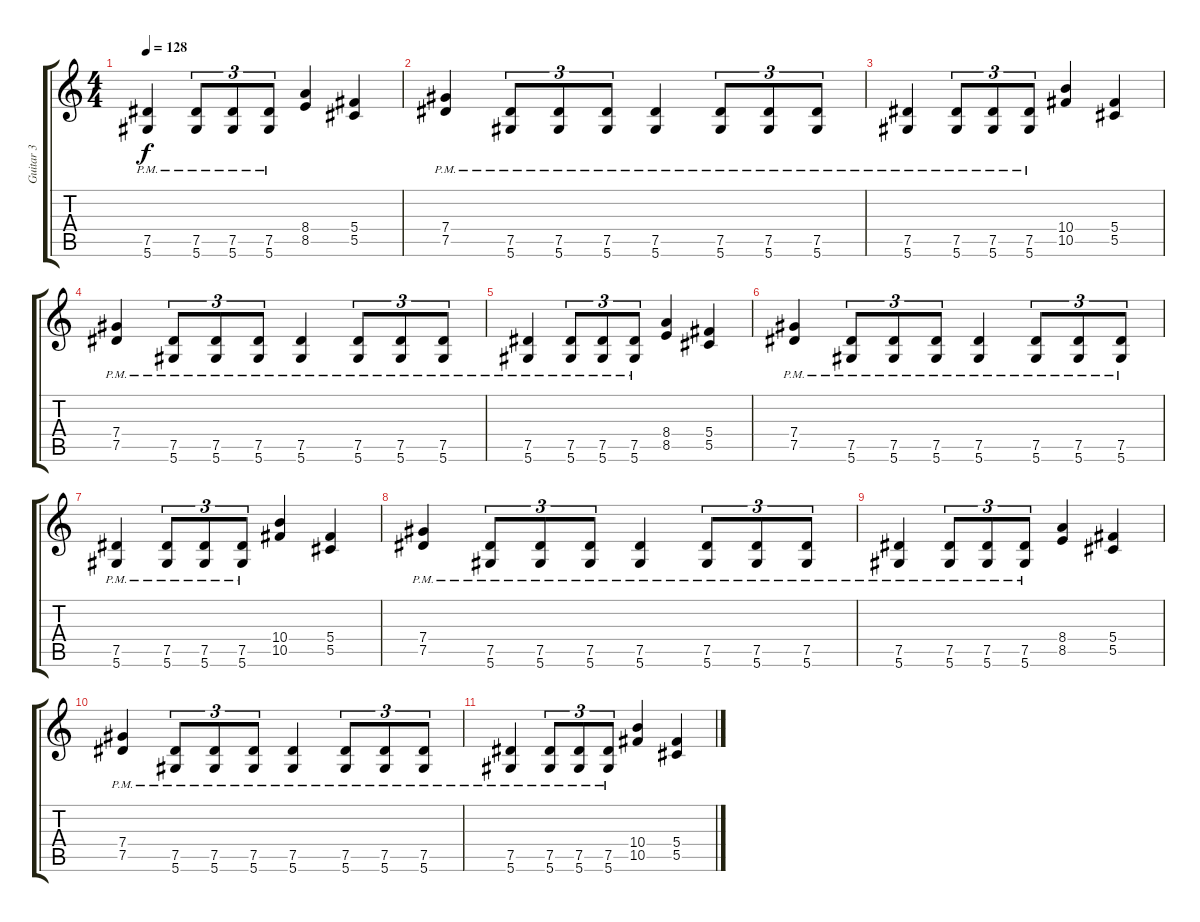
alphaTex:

\track ("Guitar 3" "Guitar 3") {instrument overdrivenguitar}
\staff {score tabs}
\tuning (Eb4 Bb3 Gb3 Db3 Ab2 Eb2) {hide}
\ts (4 4)
\tempo 128
\clef g2
\ks c
(7.5{pm} 5.6{pm}).4{dy f} (7.5{pm} 5.6{pm}).8{tu (3 2)} (7.5{pm} 5.6{pm}).8{tu (3 2)} (7.5{pm} 5.6{pm}).8{tu (3 2)} (8.4 8.5).4 (5.4 5.5).4 |
(7.4{pm} 7.5{pm}).4 (7.5{pm} 5.6{pm}).8{tu (3 2)} (7.5{pm} 5.6{pm}).8{tu (3 2)} (7.5{pm} 5.6{pm}).8{tu (3 2)} (7.5{pm} 5.6{pm}).4 (7.5{pm} 5.6{pm}).8{tu (3 2)} (7.5{pm} 5.6{pm}).8{tu (3 2)} (7.5{pm} 5.6{pm}).8{tu (3 2)} |
(7.5{pm} 5.6{pm}).4 (7.5{pm} 5.6{pm}).8{tu (3 2)} (7.5{pm} 5.6{pm}).8{tu (3 2)} (7.5{pm} 5.6{pm}).8{tu (3 2)} (10.4 10.5).4 (5.4 5.5).4 |
(7.4{pm} 7.5{pm}).4 (7.5{pm} 5.6{pm}).8{tu (3 2)} (7.5{pm} 5.6{pm}).8{tu (3 2)} (7.5{pm} 5.6{pm}).8{tu (3 2)} (7.5{pm} 5.6{pm}).4 (7.5{pm} 5.6{pm}).8{tu (3 2)} (7.5{pm} 5.6{pm}).8{tu (3 2)} (7.5{pm} 5.6{pm}).8{tu (3 2)} |
(7.5{pm} 5.6{pm}).4 (7.5{pm} 5.6{pm}).8{tu (3 2)} (7.5{pm} 5.6{pm}).8{tu (3 2)} (7.5{pm} 5.6{pm}).8{tu (3 2)} (8.4 8.5).4 (5.4 5.5).4 |
(7.4{pm} 7.5{pm}).4 (7.5{pm} 5.6{pm}).8{tu (3 2)} (7.5{pm} 5.6{pm}).8{tu (3 2)} (7.5{pm} 5.6{pm}).8{tu (3 2)} (7.5{pm} 5.6{pm}).4 (7.5{pm} 5.6{pm}).8{tu (3 2)} (7.5{pm} 5.6{pm}).8{tu (3 2)} (7.5{pm} 5.6{pm}).8{tu (3 2)} |
(7.5{pm} 5.6{pm}).4 (7.5{pm} 5.6{pm}).8{tu (3 2)} (7.5{pm} 5.6{pm}).8{tu (3 2)} (7.5{pm} 5.6{pm}).8{tu (3 2)} (10.4 10.5).4 (5.4 5.5).4 |
(7.4{pm} 7.5{pm}).4 (7.5{pm} 5.6{pm}).8{tu (3 2)} (7.5{pm} 5.6{pm}).8{tu (3 2)} (7.5{pm} 5.6{pm}).8{tu (3 2)} (7.5{pm} 5.6{pm}).4 (7.5{pm} 5.6{pm}).8{tu (3 2)} (7.5{pm} 5.6{pm}).8{tu (3 2)} (7.5{pm} 5.6{pm}).8{tu (3 2)} |
(7.5{pm} 5.6{pm}).4 (7.5{pm} 5.6{pm}).8{tu (3 2)} (7.5{pm} 5.6{pm}).8{tu (3 2)} (7.5{pm} 5.6{pm}).8{tu (3 2)} (8.4 8.5).4 (5.4 5.5).4 |
(7.4{pm} 7.5{pm}).4 (7.5{pm} 5.6{pm}).8{tu (3 2)} (7.5{pm} 5.6{pm}).8{tu (3 2)} (7.5{pm} 5.6{pm}).8{tu (3 2)} (7.5{pm} 5.6{pm}).4 (7.5{pm} 5.6{pm}).8{tu (3 2)} (7.5{pm} 5.6{pm}).8{tu (3 2)} (7.5{pm} 5.6{pm}).8{tu (3 2)} |
(7.5{pm} 5.6{pm}).4 (7.5{pm} 5.6{pm}).8{tu (3 2)} (7.5{pm} 5.6{pm}).8{tu (3 2)} (7.5{pm} 5.6{pm}).8{tu (3 2)} (10.4 10.5).4 (5.4 5.5).4
